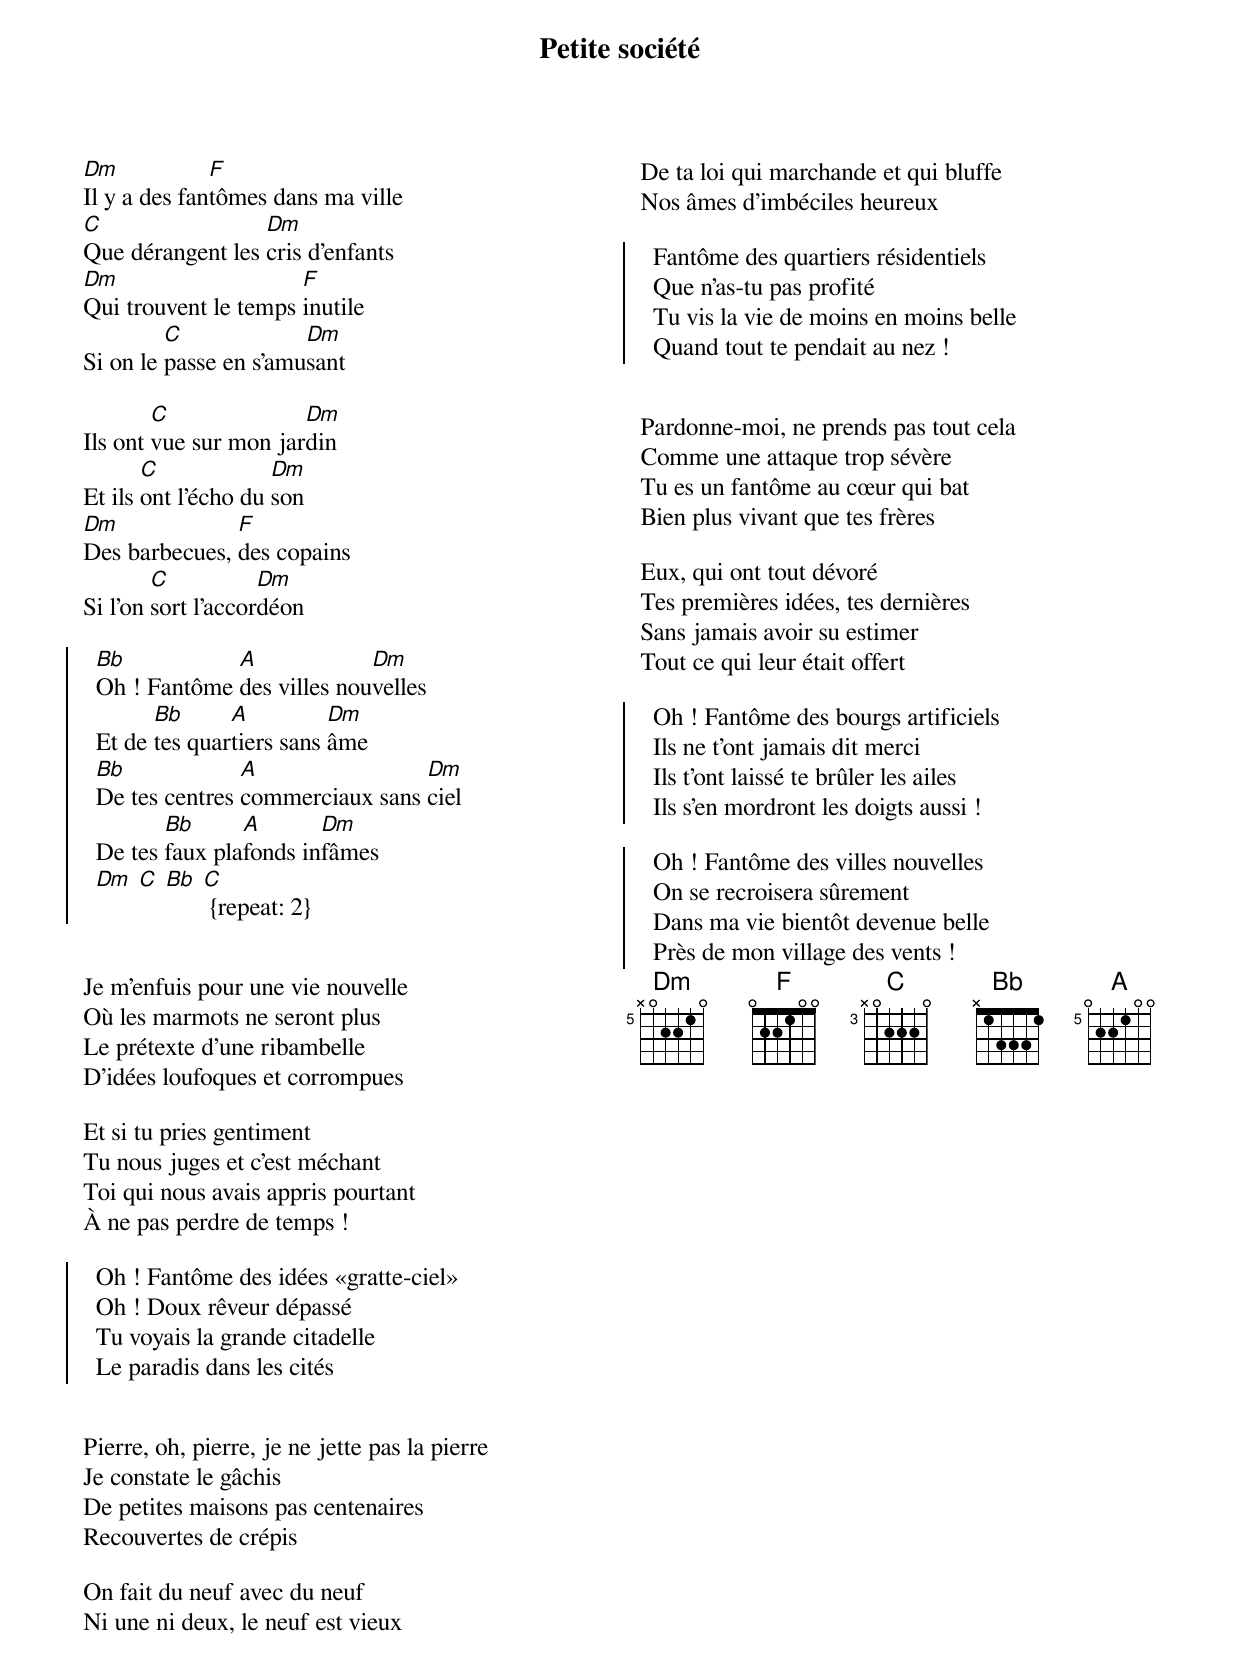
{title: Petite société}
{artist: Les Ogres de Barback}
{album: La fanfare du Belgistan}
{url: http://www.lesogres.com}
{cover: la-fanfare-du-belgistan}
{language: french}
{columns: 2}
{define: Dm base-fret 5 frets X 0 2 2 1 0}
{define: F base-fret 1 frets 0 2 2 1 0 0}
{define: C base-fret 3 frets X 0 2 2 2 0}
{define: B& base-fret 6 frets 0 2 2 1 0 0}
{define: A base-fret 5 frets 0 2 2 1 0 0}


[Dm]Il y a des fan[F]tômes dans ma ville
[C]Que dérangent les [Dm]cris d'enfants
[Dm]Qui trouvent le temps [F]inutile
Si on le [C]passe en s'amu[Dm]sant

Ils ont [C]vue sur mon jar[Dm]din
Et ils [C]ont l'écho du [Dm]son
[Dm]Des barbecues, [F]des copains
Si l'on [C]sort l'accor[Dm]déon

{start_of_chorus}
  [Bb]Oh ! Fantôme [A]des villes nou[Dm]velles
  Et de [Bb]tes quar[A]tiers sans [Dm]âme
  [Bb]De tes centres [A]commerciaux sans [Dm]ciel
  De tes [Bb]faux pla[A]fonds in[Dm]fâmes
  [Dm] [C] [Bb] [C] {repeat: 2}
{end_of_chorus}


Je m'enfuis pour une vie nouvelle
Où les marmots ne seront plus
Le prétexte d'une ribambelle
D'idées loufoques et corrompues

Et si tu pries gentiment
Tu nous juges et c'est méchant
Toi qui nous avais appris pourtant
À ne pas perdre de temps !

{start_of_chorus}
  Oh ! Fantôme des idées «gratte-ciel»
  Oh ! Doux rêveur dépassé
  Tu voyais la grande citadelle
  Le paradis dans les cités
{end_of_chorus}


Pierre, oh, pierre, je ne jette pas la pierre
Je constate le gâchis
De petites maisons pas centenaires
Recouvertes de crépis

On fait du neuf avec du neuf
Ni une ni deux, le neuf est vieux
De ta loi qui marchande et qui bluffe
Nos âmes d'imbéciles heureux

{start_of_chorus}
  Fantôme des quartiers résidentiels
  Que n'as-tu pas profité
  Tu vis la vie de moins en moins belle
  Quand tout te pendait au nez !
{end_of_chorus}


Pardonne-moi, ne prends pas tout cela
Comme une attaque trop sévère
Tu es un fantôme au cœur qui bat
Bien plus vivant que tes frères

Eux, qui ont tout dévoré
Tes premières idées, tes dernières
Sans jamais avoir su estimer
Tout ce qui leur était offert

{start_of_chorus}
  Oh ! Fantôme des bourgs artificiels
  Ils ne t'ont jamais dit merci
  Ils t'ont laissé te brûler les ailes
  Ils s'en mordront les doigts aussi !
{end_of_chorus}

{start_of_chorus}
  Oh ! Fantôme des villes nouvelles
  On se recroisera sûrement
  Dans ma vie bientôt devenue belle
  Près de mon village des vents !
{end_of_chorus}
